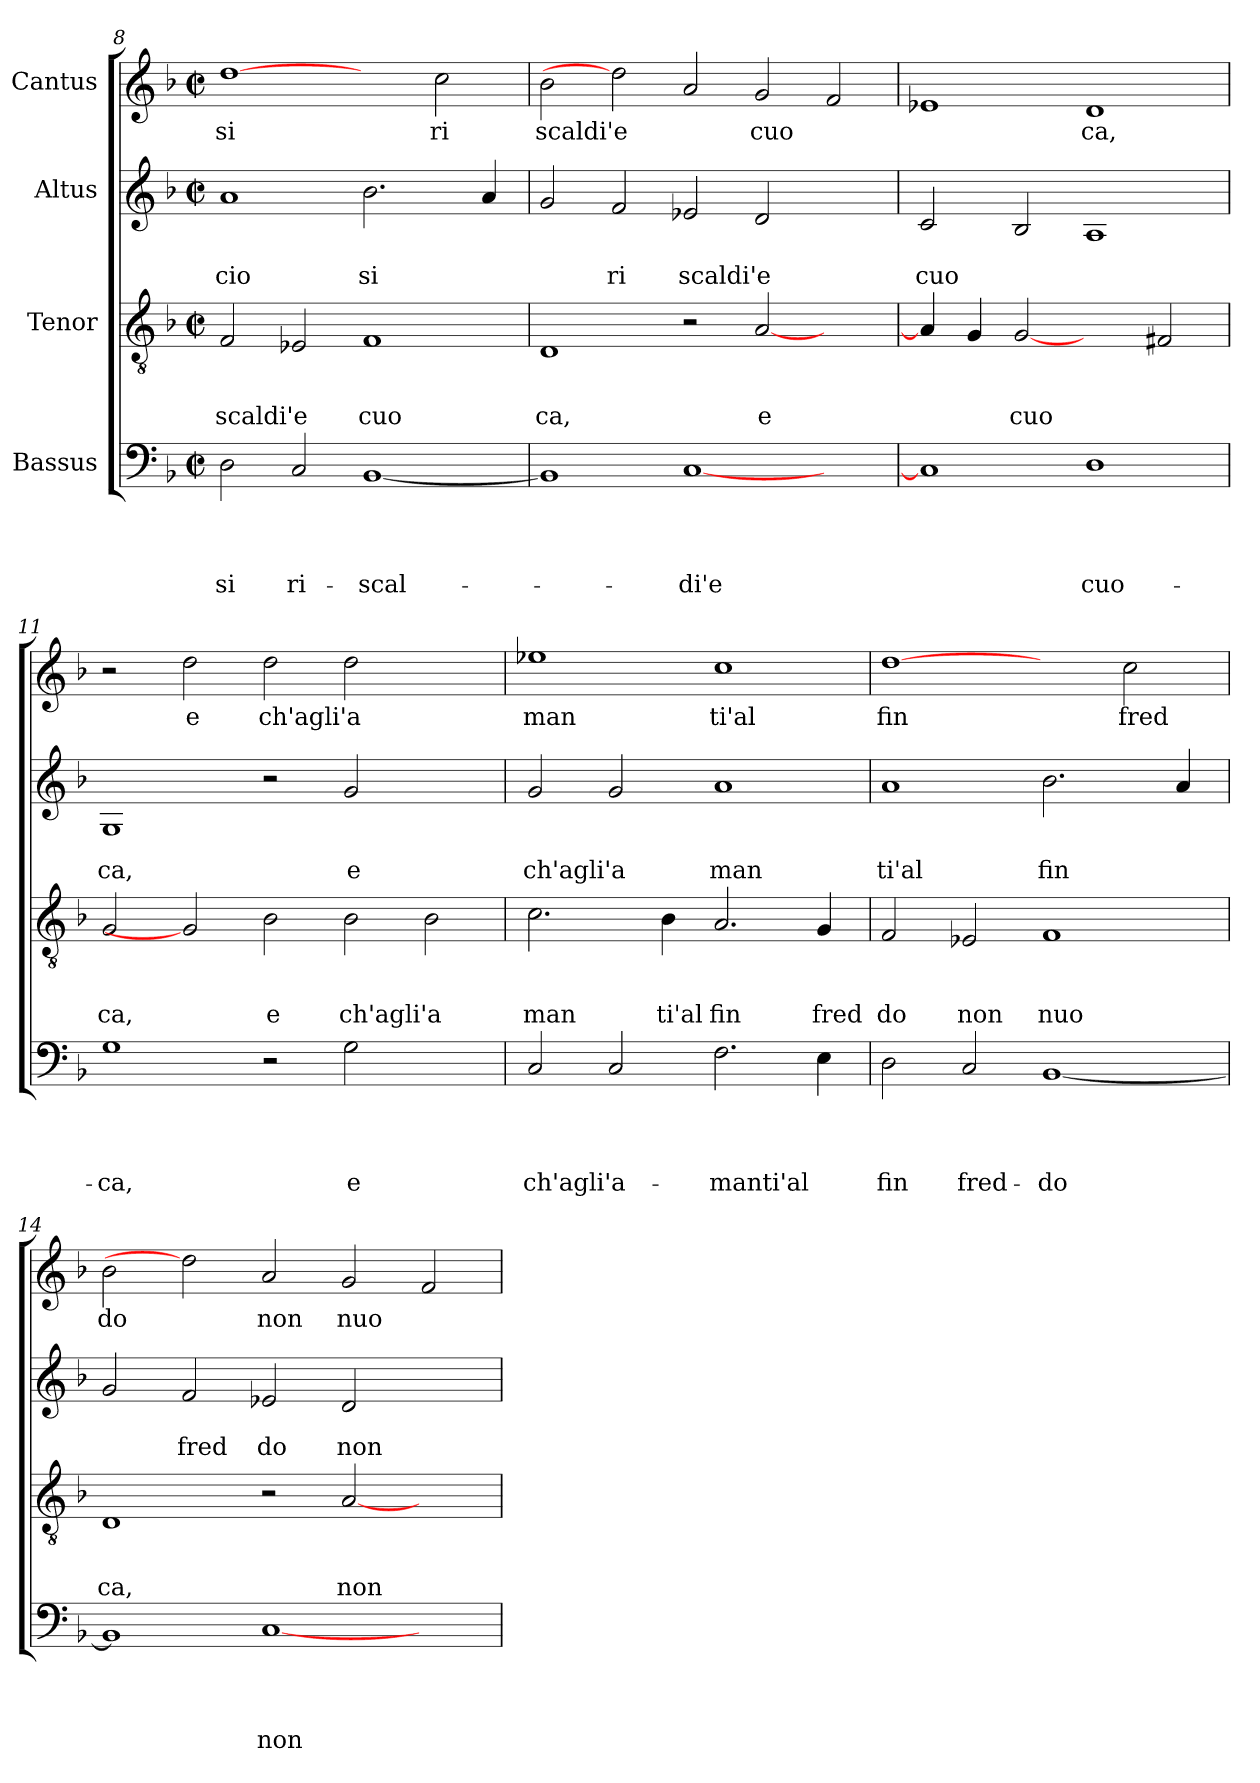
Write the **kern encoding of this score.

**kern	**text	**text	**text	**text	**kern	**text	**text	**text	**kern	**text	**text	**kern	**text
*part4	*part4	*part4	*part4	*part4	*part3	*part3	*part3	*part3	*part2	*part2	*part2	*part1	*part1
*staff4	*staff4	*staff4	*staff4	*staff4	*staff3	*staff3	*staff3	*staff3	*staff2	*staff2	*staff2	*staff1	*staff1
*I"Bassus	*	*	*	*	*I"Tenor	*	*	*	*I"Altus	*	*	*I"Cantus	*
*clefF4	*	*	*	*	*clefGv2	*	*	*	*clefG2	*	*	*clefG2	*
*k[b-]	*	*	*	*	*k[b-]	*	*	*	*k[b-]	*	*	*k[b-]	*
*F:	*	*	*	*	*F:	*	*	*	*F:	*	*	*F:	*
*M2/2	*	*	*	*	*M2/2	*	*	*	*M2/2	*	*	*M2/2	*
*met(c|)	*	*	*	*	*met(c|)	*	*	*	*met(c|)	*	*	*met(c|)	*
=8	=8	=8	=8	=8	=8	=8	=8	=8	=8	=8	=8	=8	=8
!	!	!	!	!LO:LY:b	!	!	!	!LO:LY:b	!	!	!LO:LY:b	!	!LO:LY:b
2D\	.	.	.	si	2F/	.	.	scaldi'e	1a	.	cio	[1dd	si
!	!	!	!	!LO:LY:b	!	!	!	!	!	!	!	!	!
2C/	.	.	.	ri-	2E-/	.	.	.	.	.	.	.	.
!	!	!	!	!LO:LY:b	!	!	!	!LO:LY:b	!	!	!LO:LY:b	!	!
[<1BB-	.	.	.	-scal-	1F	.	.	cuo	2.b-\	.	si	2ryy	.
!	!	!	!	!	!	!	!	!	!	!	!	!	!LO:LY:b
.	.	.	.	.	.	.	.	.	.	.	.	2cc\	ri
.	.	.	.	.	.	.	.	.	4a/	.	.	.	.
=9	=9	=9	=9	=9	=9	=9	=9	=9	=9	=9	=9	=9	=9
!	!	!	!	!	!	!	!	!LO:LY:b	!	!	!	!	!LO:LY:b
1BB-]	.	.	.	.	1D	.	.	ca,	2g/	.	.	2b-\	scaldi'e
!	!	!	!	!	!	!	!	!	!	!	!LO:LY:b	!	!
.	.	.	.	.	.	.	.	.	2f/	.	ri	2dd]	.
!	!	!	!	!LO:LY:b	!	!	!	!	!	!	!LO:LY:b	!	!
[<1C	.	.	.	-di'e	2r	.	.	.	2e-/	.	scaldi'e	2a/	.
!	!	!	!	!	!	!	!	!LO:LY:b	!	!	!	!	!LO:LY:b
.	.	.	.	.	[<2A/	.	.	e	2d/	.	.	2g/	cuo
2ryy	.	.	.	.	2ryy	.	.	.	2ryy	.	.	2f/	.
=10	=10	=10	=10	=10	=10	=10	=10	=10	=10	=10	=10	=10	=10
!	!	!	!	!	!	!	!	!	!	!	!LO:LY:b	!	!
1C]	.	.	.	.	4A/]	.	.	.	2c/	.	cuo	1e-	.
.	.	.	.	.	4G/	.	.	.	.	.	.	.	.
!	!	!	!	!	!	!	!	!LO:LY:b	!	!	!	!	!
.	.	.	.	.	[2G	.	.	cuo	2B-/	.	.	.	.
!	!	!	!	!LO:LY:b	!	!	!	!	!	!	!	!	!LO:LY:b
1D	.	.	.	cuo-	2ryy	.	.	.	1A	.	.	1d	ca,
.	.	.	.	.	2F#/	.	.	.	.	.	.	.	.
=11	=11	=11	=11	=11	=11	=11	=11	=11	=11	=11	=11	=11	=11
!	!	!	!	!LO:LY:b	!	!	!	!LO:LY:b	!	!	!LO:LY:b	!	!
1G	.	.	.	-ca,	2G/	.	.	ca,	1G	.	ca,	2r	.
!	!	!	!	!	!	!	!	!	!	!	!	!	!LO:LY:b
.	.	.	.	.	2G]	.	.	.	.	.	.	2dd\	e
!	!	!	!	!	!	!	!	!LO:LY:b	!	!	!	!	!LO:LY:b
2r	.	.	.	.	2B-\	.	.	e	2r	.	.	2dd\	ch'agli'a
!	!	!	!	!LO:LY:b	!	!	!	!LO:LY:b	!	!	!LO:LY:b	!	!
2G\	.	.	.	e	2B-\	.	.	ch'agli'a	2g/	.	e	2dd\	.
2ryy	.	.	.	.	2B-\	.	.	.	2ryy	.	.	2ryy	.
=12	=12	=12	=12	=12	=12	=12	=12	=12	=12	=12	=12	=12	=12
!	!	!	!	!LO:LY:b	!	!	!	!LO:LY:b	!	!	!LO:LY:b	!	!LO:LY:b
2C/	.	.	.	ch'agli'a-	2.c\	.	.	man	2g/	.	ch'agli'a	1ee-	man
2C/	.	.	.	.	.	.	.	.	2g/	.	.	.	.
!	!	!	!	!	!	!	!	!LO:LY:b	!	!	!	!	!
.	.	.	.	.	4B-\	.	.	ti'al	.	.	.	.	.
!	!	!	!	!LO:LY:b	!	!	!	!LO:LY:b	!	!	!LO:LY:b	!	!LO:LY:b
2.F\	.	.	.	-manti'al	2.A/	.	.	fin	1a	.	man	1cc	ti'al
!	!	!	!	!	!	!	!	!LO:LY:b	!	!	!	!	!
4E\	.	.	.	.	4G/	.	.	fred	.	.	.	.	.
=13	=13	=13	=13	=13	=13	=13	=13	=13	=13	=13	=13	=13	=13
!	!	!	!	!LO:LY:b	!	!	!	!LO:LY:b	!	!	!LO:LY:b	!	!LO:LY:b
2D\	.	.	.	fin	2F/	.	.	do	1a	.	ti'al	[1dd	fin
!	!	!	!	!LO:LY:b	!	!	!	!LO:LY:b	!	!	!	!	!
2C/	.	.	.	fred-	2E-/	.	.	non	.	.	.	.	.
!	!	!	!	!LO:LY:b	!	!	!	!LO:LY:b	!	!	!LO:LY:b	!	!
[<1BB-	.	.	.	-do	1F	.	.	nuo	2.b-\	.	fin	2ryy	.
!	!	!	!	!	!	!	!	!	!	!	!	!	!LO:LY:b
.	.	.	.	.	.	.	.	.	.	.	.	2cc\	fred
.	.	.	.	.	.	.	.	.	4a/	.	.	.	.
!!LO:LB:g=z
=14	=14	=14	=14	=14	=14	=14	=14	=14	=14	=14	=14	=14	=14
!	!	!	!	!	!	!	!	!LO:LY:b	!	!	!	!	!LO:LY:b
1BB-]	.	.	.	.	1D	.	.	ca,	2g/	.	.	2b-\	do
!	!	!	!	!	!	!	!	!	!	!	!LO:LY:b	!	!
.	.	.	.	.	.	.	.	.	2f/	.	fred	2dd]	.
!	!	!	!	!LO:LY:b	!	!	!	!	!	!	!LO:LY:b	!	!LO:LY:b
[<1C	.	.	.	non	2r	.	.	.	2e-/	.	do	2a/	non
!	!	!	!	!	!	!	!	!LO:LY:b	!	!	!LO:LY:b	!	!LO:LY:b
.	.	.	.	.	[<2A/	.	.	non	2d/	.	non	2g/	nuo
2ryy	.	.	.	.	2ryy	.	.	.	2ryy	.	.	2f/	.
=	=	=	=	=	=	=	=	=	=	=	=	=	=
*-	*-	*-	*-	*-	*-	*-	*-	*-	*-	*-	*-	*-	*-
